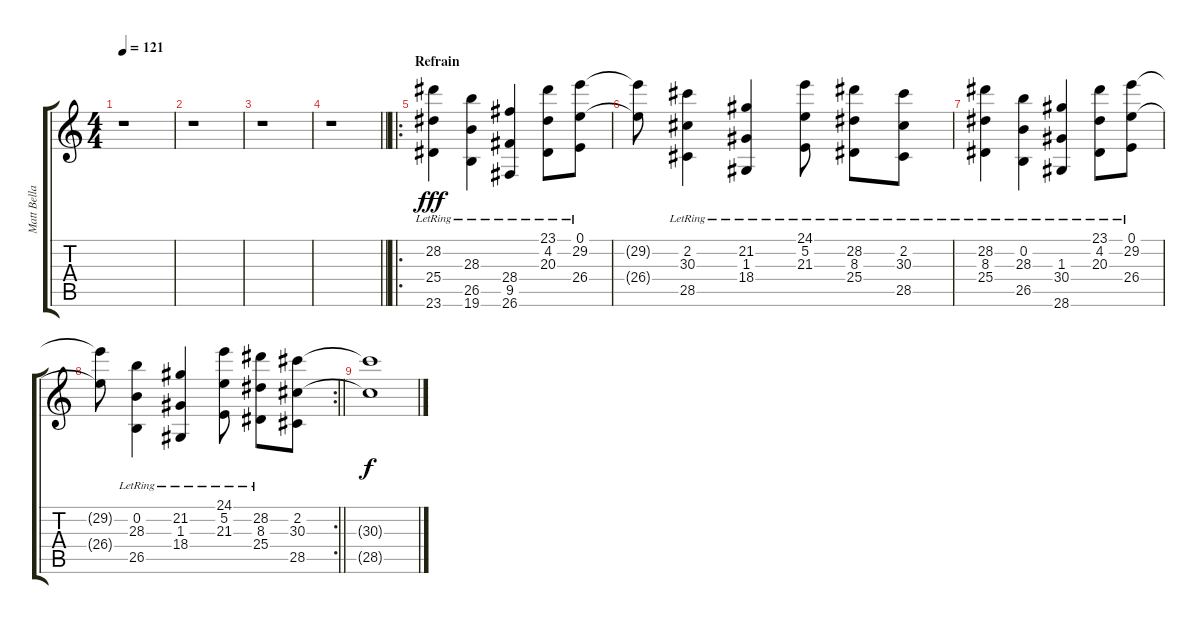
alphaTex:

\track ("Matt Bellamy (Piano)" "Matt Bella") {instrument electricgrandpiano}
\staff {score tabs}
\tuning (E4 B3 G3 D3 A2 E2) {hide}
\ts (4 4)
\tempo 121
\clef g2
\ks c
r.1{dy f} |
r.1 |
r.1 |
\barLineRight lightlight
r.1 |
\ro
\section ("" "Refrain")
(28.2{lr} 25.4{lr} 23.6).4{dy fff} (28.3{lr} 26.5{lr} 19.6).4 (28.4{lr} 9.5 26.6{lr}).4 (23.1{lr} 4.2 20.3{lr}).8 (0.1 29.2{lr} 26.4{lr}).8 |
(29.2{t} 26.4{t}).8 (2.2 30.3{lr} 28.5{lr}).4 (21.2{lr} 1.3 18.4{lr}).4 (24.1{lr} 5.2 21.3{lr}).8 (28.2{lr} 8.3 25.4{lr}).8 (2.2 30.3{lr} 28.5{lr}).8 |
(28.2{lr} 8.3 25.4{lr}).4 (0.2 28.3{lr} 26.5{lr}).4 (1.3 30.4{lr} 28.6{lr}).4 (23.1{lr} 4.2 20.3{lr}).8 (0.1 29.2{lr} 26.4{lr}).8 |
\rc 2
\barLineRight lightlight
(29.2{t} 26.4{t}).8 (0.2 28.3{lr} 26.5{lr}).4 (21.2{lr} 1.3 18.4{lr}).4 (24.1{lr} 5.2 21.3{lr}).8 (28.2{lr} 8.3 25.4{lr}).8 (2.2 30.3 28.5).8 |
(30.3{t} 28.5{t}).1{dy f}
